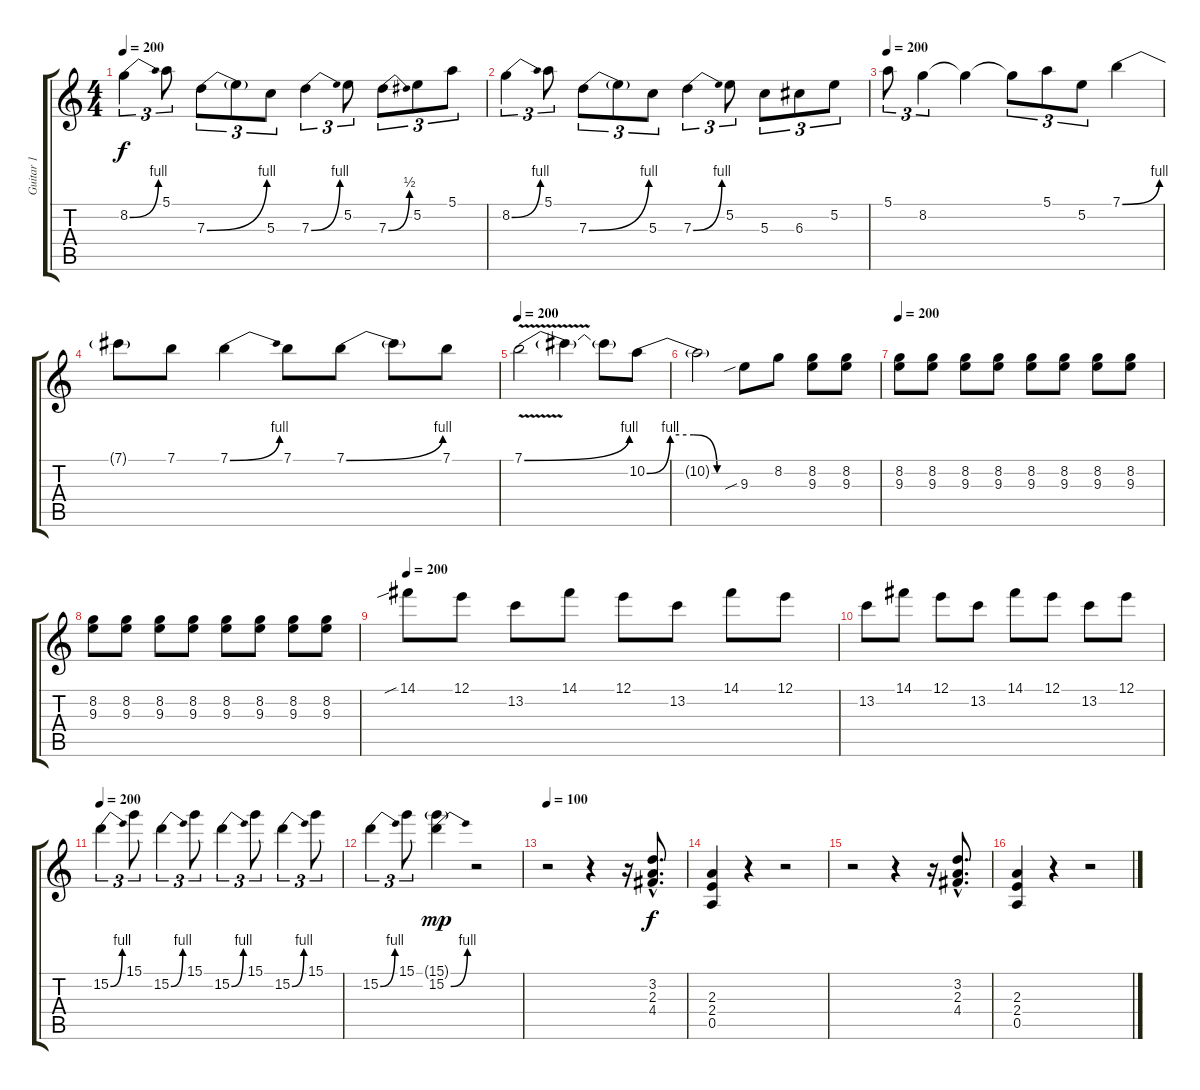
\track ("Guitar 1" "Guitar 1") {instrument distortionguitar}
\staff {score tabs}
\tuning (E4 B3 G3 D3 A2 E2) {hide}
\ts (4 4)
\tempo 200
\clef g2
\ks c
8.2{be (bend 0 0 60 4)}.4{tu (3 2) dy f} 5.1.8{tu (3 2)} 7.3{be (bend 0 0 60 4)}.8{tu (3 2)} 7.3{t}.8{tu (3 2)} 5.3.8{tu (3 2)} 7.3{be (bend 0 0 60 4)}.4{tu (3 2)} 5.2.8{tu (3 2)} 7.3{be (bend 0 0 60 2)}.8{tu (3 2)} 5.2.8{tu (3 2)} 5.1.8{tu (3 2)} |
8.2{be (bend 0 0 60 4)}.4{tu (3 2)} 5.1.8{tu (3 2)} 7.3{be (bend 0 0 60 4)}.8{tu (3 2)} 7.3{t}.8{tu (3 2)} 5.3.8{tu (3 2)} 7.3{be (bend 0 0 60 4)}.4{tu (3 2)} 5.2.8{tu (3 2)} 5.3.8{tu (3 2)} 6.3.8{tu (3 2)} 5.2.8{tu (3 2)} |
\tempo 200
5.1.8{tu (3 2)} 8.2.4{tu (3 2)} 8.2{t}.4 8.2{t}.8{tu (3 2)} 5.1.8{tu (3 2)} 5.2.8{tu (3 2)} 7.1{be (bend 0 0 60 4)}.4 |
7.1{t}.8 7.1.8 7.1{be (bend 0 0 60 4)}.4 7.1.8 7.1{be (bend 0 0 60 4)}.8 7.1{t}.8 7.1.8 |
\tempo 200
7.1{be (bend 0 0 60 4) v}.2 7.1{t}.4 7.1{t}.8 10.2{be (custom 0 0 15 4 30 4 45 0 60 0)}.8 |
10.2{t}.2 9.3{sib}.8 8.2.8 (8.2 9.3).8 (8.2 9.3).8 |
\tempo 200
(8.2 9.3).8 (8.2 9.3).8 (8.2 9.3).8 (8.2 9.3).8 (8.2 9.3).8 (8.2 9.3).8 (8.2 9.3).8 (8.2 9.3).8 |
(8.2 9.3).8 (8.2 9.3).8 (8.2 9.3).8 (8.2 9.3).8 (8.2 9.3).8 (8.2 9.3).8 (8.2 9.3).8 (8.2 9.3).8 |
\tempo 200
14.1{sib}.8 12.1.8 13.2.8 14.1.8 12.1.8 13.2.8 14.1.8 12.1.8 |
13.2.8 14.1.8 12.1.8 13.2.8 14.1.8 12.1.8 13.2.8 12.1.8 |
\tempo 200
15.2{be (bend 0 0 60 4)}.4{tu (3 2)} 15.1.8{tu (3 2)} 15.2{be (bend 0 0 60 4)}.4{tu (3 2)} 15.1.8{tu (3 2)} 15.2{be (bend 0 0 60 4)}.4{tu (3 2)} 15.1.8{tu (3 2)} 15.2{be (bend 0 0 60 4)}.4{tu (3 2)} 15.1.8{tu (3 2)} |
15.2{be (bend 0 0 60 4)}.4{tu (3 2)} 15.1.8{tu (3 2)} (15.1{g} 15.2{be (bend 0 0 60 4)}).4{dy mp} r.2 |
\tempo 100
r.2{instrument distortionguitar} r.4 r.16 (3.2{hac} 2.3{hac} 4.4{hac}).8{d dy f} |
(2.3 2.4 0.5).4 r.4 r.2 |
r.2 r.4 r.16 (3.2{hac} 2.3{hac} 4.4{hac}).8{d} |
(2.3 2.4 0.5).4 r.4 r.2
